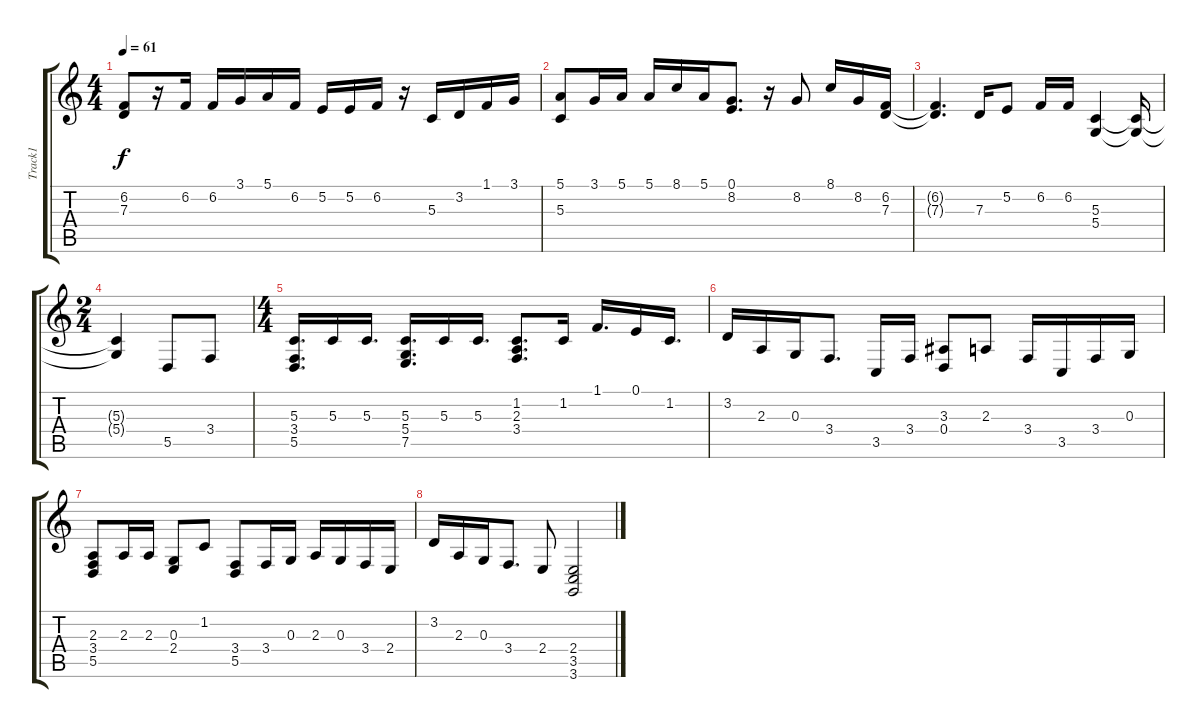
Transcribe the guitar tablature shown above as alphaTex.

\track ("Track1" "Track1") {instrument celesta}
\staff {score tabs}
\tuning (E4 B3 G3 D3 A2 E2) {hide}
\ts (4 4)
\tempo 61
\clef g2
\ks c
(6.2{t} 7.3{t}).8{dy f} r.16 6.2.16 6.2.16 3.1.16 5.1.16 6.2.16 5.2.16 5.2.16 6.2.16 r.16 5.3.16 3.2.16 1.1.16 3.1.16 |
(5.1 5.3).8 3.1.16 5.1.16 5.1.16 8.1.16 5.1.16 (0.1 8.2).8{d} r.16 8.2.8 8.1.16 8.2.16 (6.2 7.3).16 |
(6.2{t} 7.3{t}).4{d} 7.3.16 5.2.8 6.2.16 6.2.16 (5.3 5.4).4 (5.3{t} 5.4{t}).16 |
\ts (2 4)
(5.3{t} 5.4{t}).4 5.5.8 3.4.8 |
\ts (4 4)
(5.3 3.4 5.5).16{d} 5.3.16 5.3.16{d} (5.3 5.4 7.5).16{d} 5.3.16 5.3.16{d} (1.2 2.3 3.4).8{d} 1.2.16 1.1.16{d} 0.1.16 1.2.16{d} |
3.2.16 2.3.16 0.3.16 3.4.8{d} 3.5.16 3.4.16 (3.3 0.4).8 2.3.8 3.4.16 3.5.16 3.4.16 0.3.16 |
(2.3 3.4 5.5).8 2.3.16 2.3.16 (0.3 2.4).8 1.2.8 (3.4 5.5).8 3.4.16 0.3.16 2.3.16 0.3.16 3.4.16 2.4.16 |
3.2.16 2.3.16 0.3.16 3.4.8{d} 2.4.8 (2.4 3.5 3.6).2
